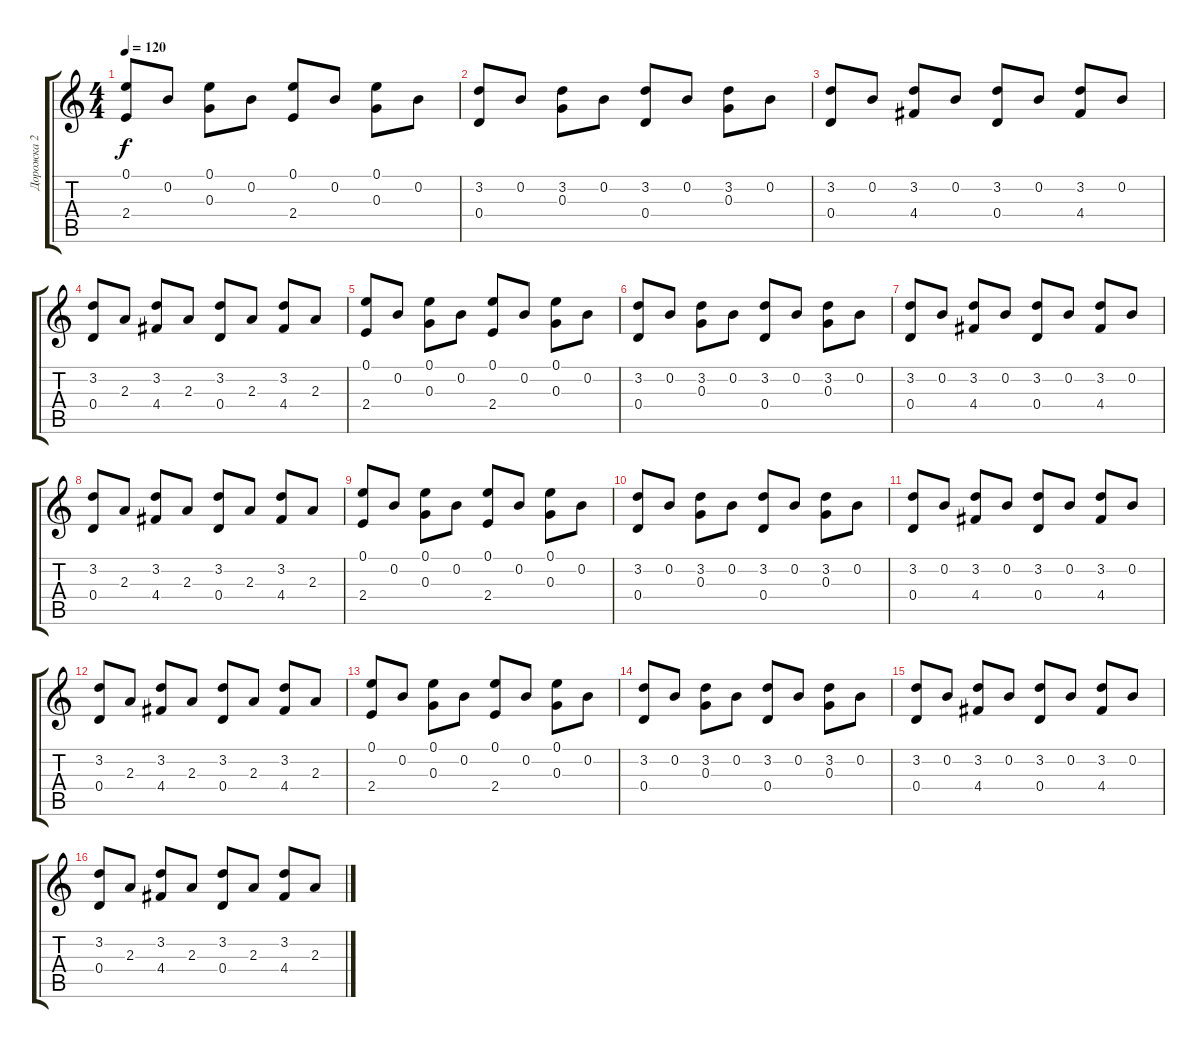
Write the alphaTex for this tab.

\track ("Дорожка 2" "Дорожка 2") {instrument acousticbass}
\staff {score tabs}
\tuning (E4 B3 G3 D3 A2 E2) {hide}
\ts (4 4)
\tempo 120
\clef g2
\ks c
(0.1 2.4).8{dy f} 0.2.8 (0.1 0.3).8 0.2.8 (0.1 2.4).8 0.2.8 (0.1 0.3).8 0.2.8 |
(3.2 0.4).8 0.2.8 (3.2 0.3).8 0.2.8 (3.2 0.4).8 0.2.8 (3.2 0.3).8 0.2.8 |
(3.2 0.4).8 0.2.8 (3.2 4.4).8 0.2.8 (3.2 0.4).8 0.2.8 (3.2 4.4).8 0.2.8 |
(3.2 0.4).8 2.3.8 (3.2 4.4).8 2.3.8 (3.2 0.4).8 2.3.8 (3.2 4.4).8 2.3.8 |
(0.1 2.4).8 0.2.8 (0.1 0.3).8 0.2.8 (0.1 2.4).8 0.2.8 (0.1 0.3).8 0.2.8 |
(3.2 0.4).8 0.2.8 (3.2 0.3).8 0.2.8 (3.2 0.4).8 0.2.8 (3.2 0.3).8 0.2.8 |
(3.2 0.4).8 0.2.8 (3.2 4.4).8 0.2.8 (3.2 0.4).8 0.2.8 (3.2 4.4).8 0.2.8 |
(3.2 0.4).8 2.3.8 (3.2 4.4).8 2.3.8 (3.2 0.4).8 2.3.8 (3.2 4.4).8 2.3.8 |
(0.1 2.4).8 0.2.8 (0.1 0.3).8 0.2.8 (0.1 2.4).8 0.2.8 (0.1 0.3).8 0.2.8 |
(3.2 0.4).8 0.2.8 (3.2 0.3).8 0.2.8 (3.2 0.4).8 0.2.8 (3.2 0.3).8 0.2.8 |
(3.2 0.4).8 0.2.8 (3.2 4.4).8 0.2.8 (3.2 0.4).8 0.2.8 (3.2 4.4).8 0.2.8 |
(3.2 0.4).8 2.3.8 (3.2 4.4).8 2.3.8 (3.2 0.4).8 2.3.8 (3.2 4.4).8 2.3.8 |
(0.1 2.4).8 0.2.8 (0.1 0.3).8 0.2.8 (0.1 2.4).8 0.2.8 (0.1 0.3).8 0.2.8 |
(3.2 0.4).8 0.2.8 (3.2 0.3).8 0.2.8 (3.2 0.4).8 0.2.8 (3.2 0.3).8 0.2.8 |
(3.2 0.4).8 0.2.8 (3.2 4.4).8 0.2.8 (3.2 0.4).8 0.2.8 (3.2 4.4).8 0.2.8 |
(3.2 0.4).8 2.3.8 (3.2 4.4).8 2.3.8 (3.2 0.4).8 2.3.8 (3.2 4.4).8 2.3.8
